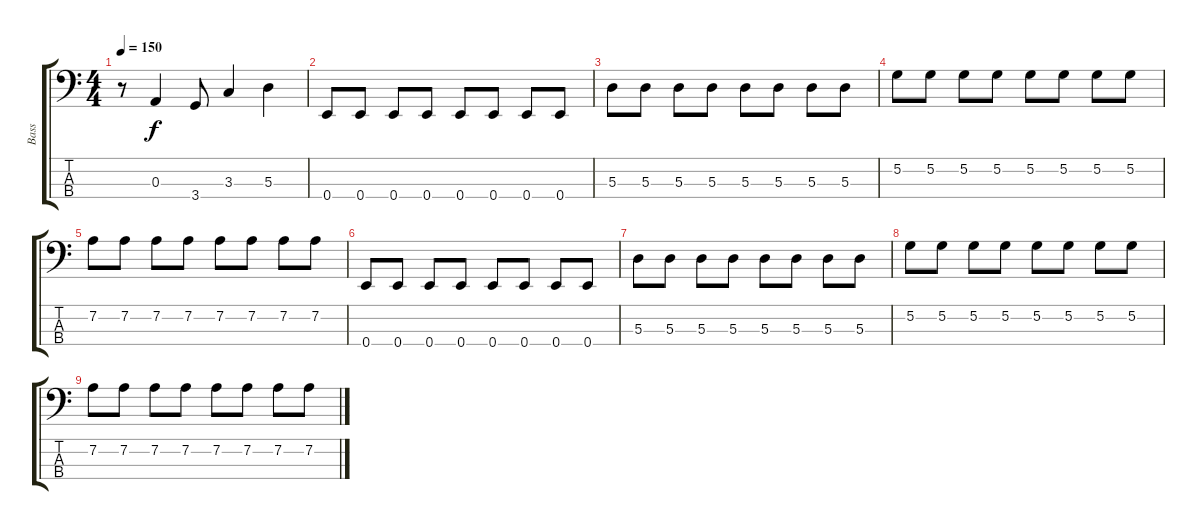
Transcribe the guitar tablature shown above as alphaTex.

\track ("Bass" "Bass") {instrument electricbasspick}
\staff {score tabs}
\tuning (G2 D2 A1 E1) {hide}
\ts (4 4)
\tempo 150
\clef f4
\ks c
r.8{dy f} 0.3.4 3.4.8 3.3.4 5.3.4 |
0.4.8 0.4.8 0.4.8 0.4.8 0.4.8 0.4.8 0.4.8 0.4.8 |
5.3.8 5.3.8 5.3.8 5.3.8 5.3.8 5.3.8 5.3.8 5.3.8 |
5.2.8 5.2.8 5.2.8 5.2.8 5.2.8 5.2.8 5.2.8 5.2.8 |
7.2.8 7.2.8 7.2.8 7.2.8 7.2.8 7.2.8 7.2.8 7.2.8 |
0.4.8 0.4.8 0.4.8 0.4.8 0.4.8 0.4.8 0.4.8 0.4.8 |
5.3.8 5.3.8 5.3.8 5.3.8 5.3.8 5.3.8 5.3.8 5.3.8 |
5.2.8 5.2.8 5.2.8 5.2.8 5.2.8 5.2.8 5.2.8 5.2.8 |
7.2.8 7.2.8 7.2.8 7.2.8 7.2.8 7.2.8 7.2.8 7.2.8
